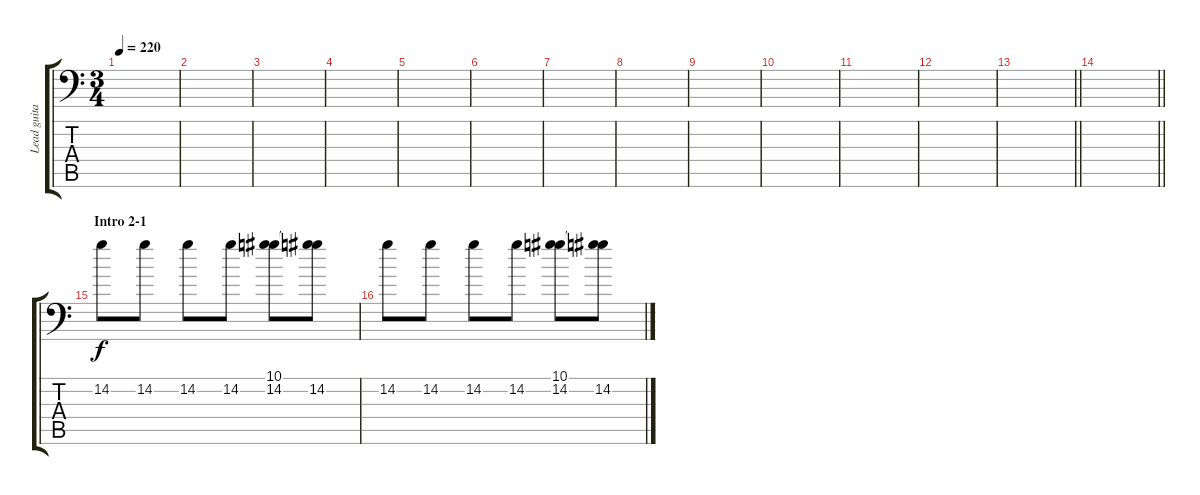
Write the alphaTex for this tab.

\track ("Lead guitar" "Lead guita") {instrument overdrivenguitar}
\staff {score tabs}
\tuning (Bb3 F3 Db3 Ab2 Eb2 Bb1) {hide}
\ts (3 4)
\tempo 220
\clef f4
\ks c
|
|
|
|
|
|
|
|
|
|
|
|
\barLineRight lightlight
|
\barLineRight lightlight
|
\section ("" "Intro 2-1")
14.2.8 14.2.8 14.2.8 14.2.8 (10.1 14.2).8 (10.1{t} 14.2).8 |
14.2.8 14.2.8 14.2.8 14.2.8 (10.1 14.2).8 (10.1{t} 14.2).8
